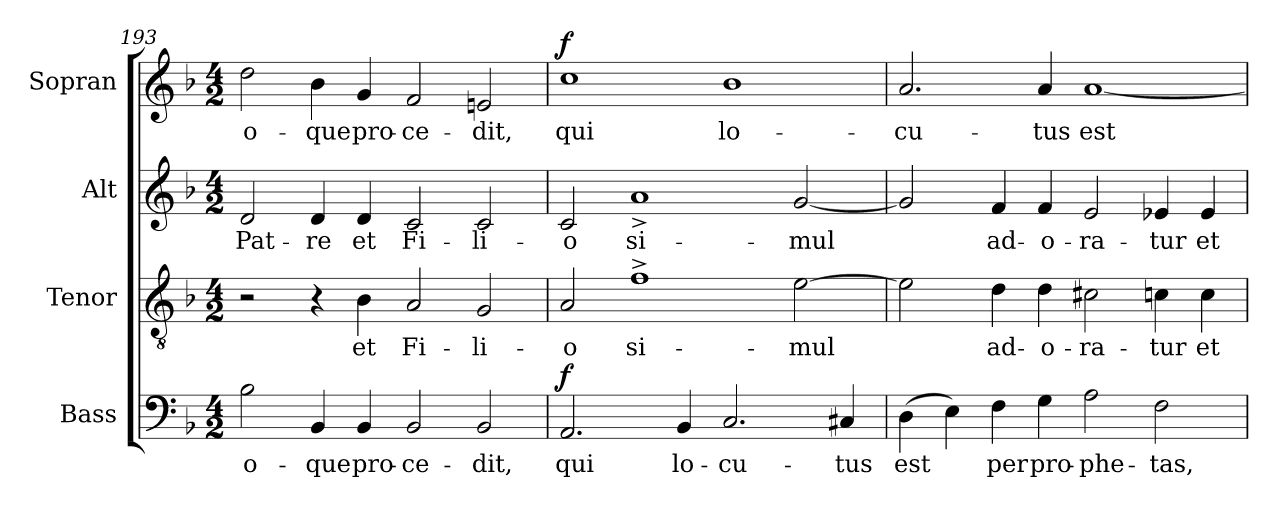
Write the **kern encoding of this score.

**kern	**text	**dynam	**kern	**text	**kern	**text	**kern	**text	**dynam
*part4	*part4	*part4	*part3	*part3	*part2	*part2	*part1	*part1	*part1
*staff4	*staff4	*staff4	*staff3	*staff3	*staff2	*staff2	*staff1	*staff1	*staff1
*I"Bass	*	*	*I"Tenor	*	*I"Alt	*	*I"Sopran	*	*
*I'B.	*	*	*I'T.	*	*I'A.	*	*I'S.	*	*
*clefF4	*	*	*clefGv2	*	*clefG2	*	*clefG2	*	*
*k[b-]	*	*	*k[b-]	*	*k[b-]	*	*k[b-]	*	*
*F:	*	*	*F:	*	*F:	*	*F:	*	*
*M4/2	*	*	*M4/2	*	*M4/2	*	*M4/2	*	*
=193	=193	=193	=193	=193	=193	=193	=193	=193	=193
!	!LO:LY:b	!	!	!	!	!LO:LY:b	!	!LO:LY:b	!
2B-\	-o-	.	2r	.	2d/	Pat-	2dd\	-o-	.
!	!LO:LY:b	!	!	!	!	!LO:LY:b	!	!LO:LY:b	!
4BB-/	-que	.	4r	.	4d/	-re	4b-\	-que	.
!	!LO:LY:b	!	!	!LO:LY:b	!	!LO:LY:b	!	!LO:LY:b	!
4BB-/	pro-	.	4B-\	et	4d/	et	4g/	pro-	.
!	!LO:LY:b	!	!	!LO:LY:b	!	!LO:LY:b	!	!LO:LY:b	!
2BB-/	-ce-	.	2A/	Fi-	2c/	Fi-	2f/	-ce-	.
!	!LO:LY:b	!	!	!LO:LY:b	!	!LO:LY:b	!	!LO:LY:b	!
2BB-/	-dit,	.	2G/	-li-	2c/	-li-	2en/	-dit,	.
=194	=194	=194	=194	=194	=194	=194	=194	=194	=194
!	!LO:LY:b	!LO:DY:a	!	!LO:LY:b	!	!LO:LY:b	!	!LO:LY:b	!LO:DY:a
2.AA/	qui	f	2A/	-o	2c/	-o	1cc	qui	f
!	!	!	!	!LO:LY:b	!	!LO:LY:b	!	!	!
.	.	.	1f^>	si-	1a^>	si-	.	.	.
!	!LO:LY:b	!	!	!	!	!	!	!	!
4BB-/	lo-	.	.	.	.	.	.	.	.
!	!LO:LY:b	!	!	!	!	!	!	!LO:LY:b	!
2.C/	-cu-	.	.	.	.	.	1b-	lo-	.
!	!	!	!	!LO:LY:b	!	!LO:LY:b	!	!	!
.	.	.	[2e\	-mul	[2g/	-mul	.	.	.
!	!LO:LY:b	!	!	!	!	!	!	!	!
4C#X/	-tus	.	.	.	.	.	.	.	.
=195	=195	=195	=195	=195	=195	=195	=195	=195	=195
!	!LO:LY:b	!	!	!	!	!	!	!LO:LY:b	!
(>4D\	est	.	2e\]	.	2g/]	.	2.a/	-cu-	.
4E\)	.	.	.	.	.	.	.	.	.
!	!LO:LY:b	!	!	!LO:LY:b	!	!LO:LY:b	!	!	!
4F\	per	.	4d\	ad-	4f/	ad-	.	.	.
!	!LO:LY:b	!	!	!LO:LY:b	!	!LO:LY:b	!	!LO:LY:b	!
4G\	pro-	.	4d\	-o-	4f/	-o-	4a/	-tus	.
!	!LO:LY:b	!	!	!LO:LY:b	!	!LO:LY:b	!	!LO:LY:b	!
2A\	-phe-	.	2c#X\	-ra-	2e/	-ra-	[1a	est	.
!	!LO:LY:b	!	!	!LO:LY:b	!	!LO:LY:b	!	!	!
2F\	-tas,	.	4cn\	-tur	4e-X/	-tur	.	.	.
!	!	!	!	!LO:LY:b	!	!LO:LY:b	!	!	!
.	.	.	4c\	et	4e-/	et	.	.	.
=	=	=	=	=	=	=	=	=	=
*-	*-	*-	*-	*-	*-	*-	*-	*-	*-
